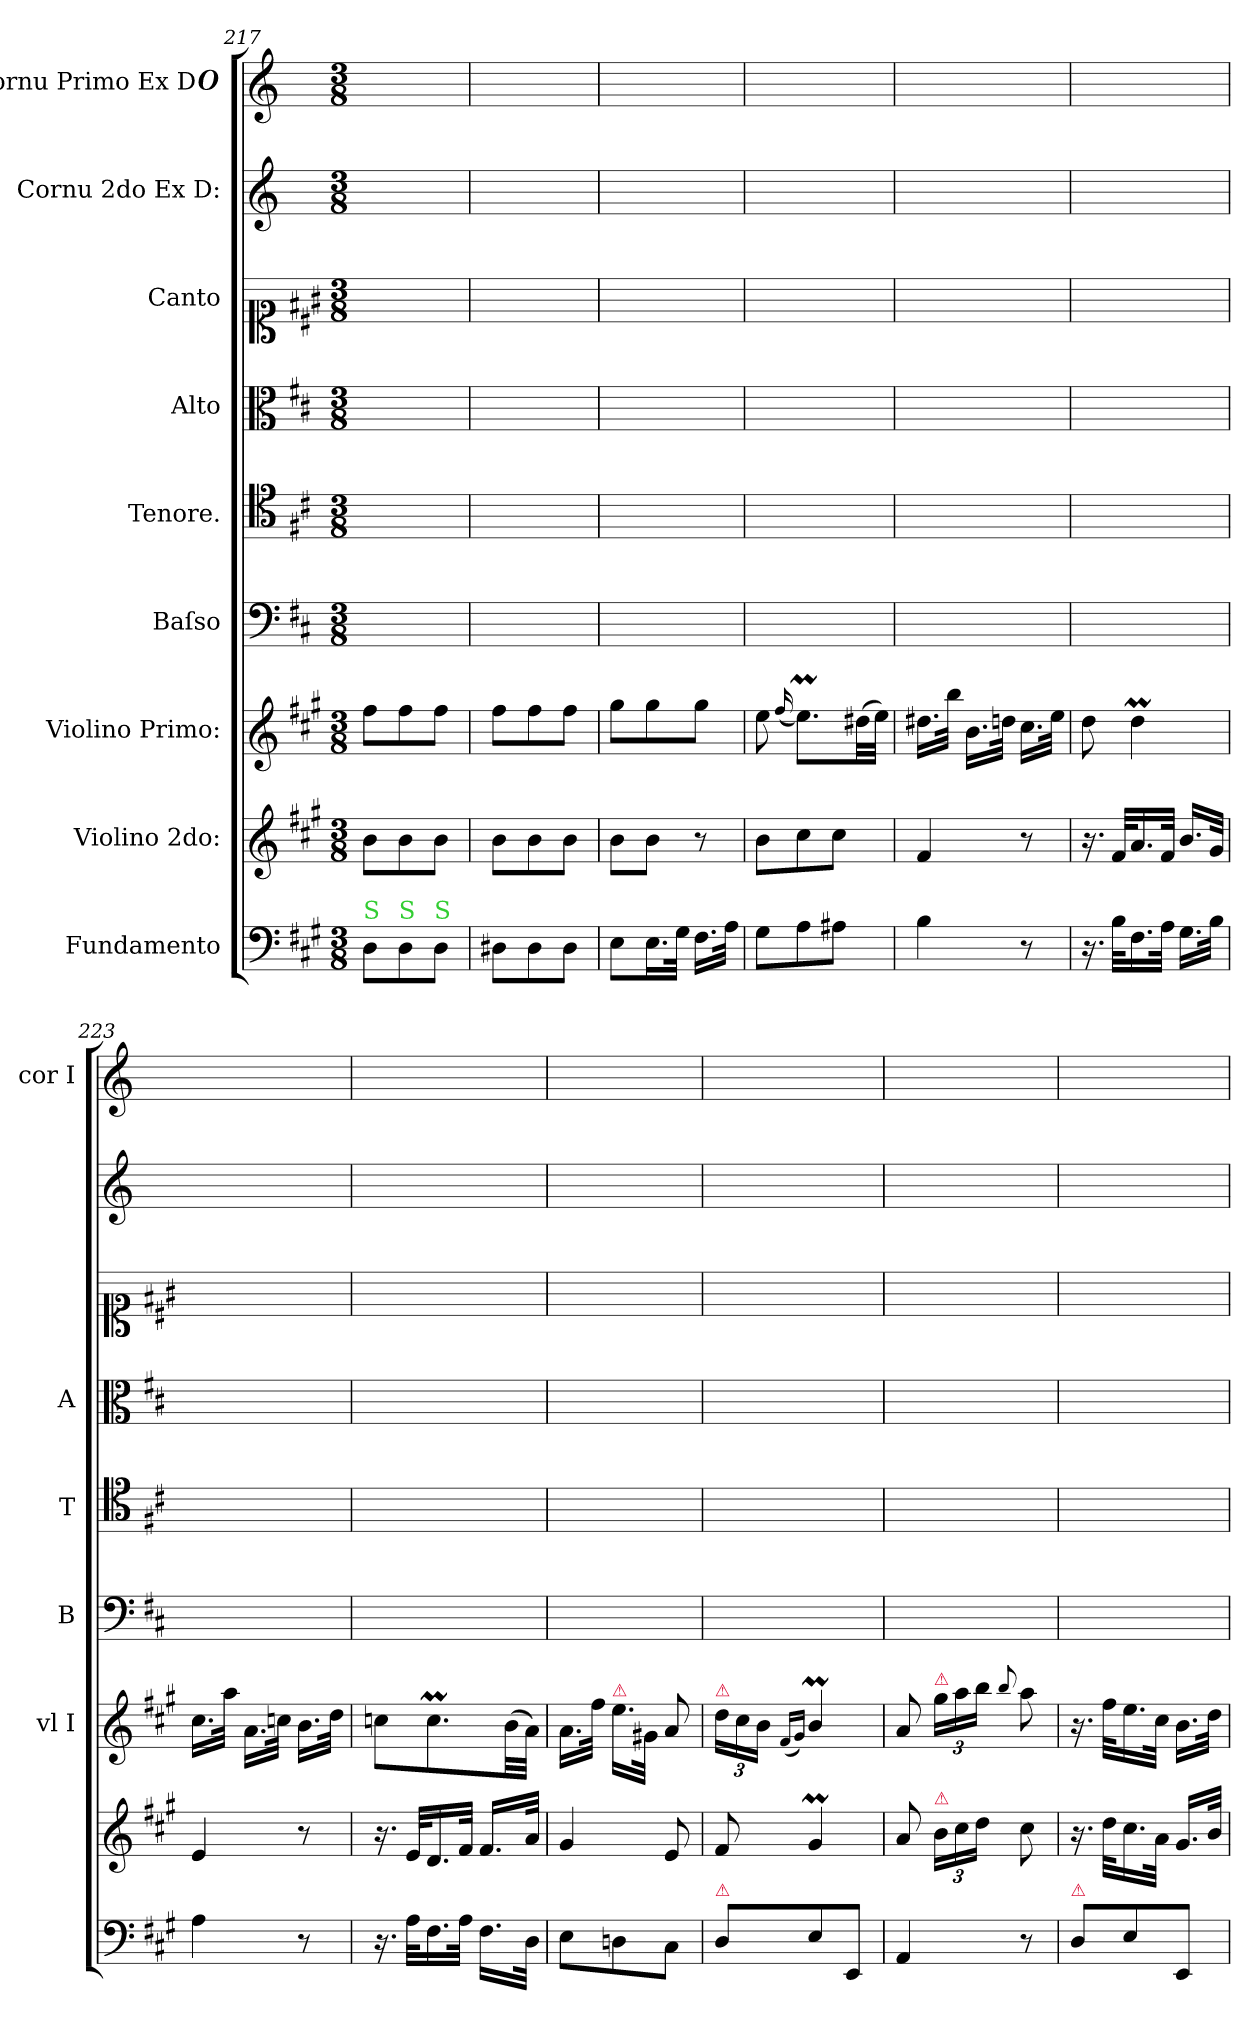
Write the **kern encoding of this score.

**kern	**kern	**kern	**kern	**kern	**kern	**kern	**kern	**kern
*part9	*part8	*part7	*part6	*part5	*part4	*part3	*part2	*part1
*staff9	*staff8	*staff7	*staff6	*staff5	*staff4	*staff3	*staff2	*staff1
*I"Fundamento	*I"Violino 2do:	*I"Violino Primo:	*I"Baſso	*I"Tenore.	*I"Alto	*I"Canto	*I"Cornu 2do Ex D:	*I"Cornu Primo Ex D#
*	*	*I'vl I	*I'B	*I'T	*I'A	*	*	*I'cor I
*clefF4	*clefG2	*clefG2	*clefF4	*clefC4	*clefC3	*clefC1	*clefG2	*clefG2
*	*	*	*	*	*	*	*ITrd6c10	*ITrd6c10
*k[f#c#g#]	*k[f#c#g#]	*k[f#c#g#]	*k[f#c#]	*k[f#c#]	*k[f#c#]	*k[f#c#g#]	*k[f#c#]	*k[f#c#]
*M3/8	*M3/8	*M3/8	*M3/8	*M3/8	*M3/8	*M3/8	*M3/8	*M3/8
=217	=217	=217	=217	=217	=217	=217	=217	=217
!LO:TX:a:color=limegreen:t=S	!	!	!	!	!	!	!	!
8D\L	8b\L	8ff#\L	4.ryy	4.ryy	4.ryy	4.ryy	4.ryy	4.ryy
!LO:TX:a:color=limegreen:t=S	!	!	!	!	!	!	!	!
8D\	8b\	8ff#\	.	.	.	.	.	.
!LO:TX:a:color=limegreen:t=S	!	!	!	!	!	!	!	!
8D\J	8b\J	8ff#\J	.	.	.	.	.	.
=218	=218	=218	=218	=218	=218	=218	=218	=218
8D#X\L	8b\L	8ff#\L	4.ryy	4.ryy	4.ryy	4.ryy	4.ryy	4.ryy
8D#\	8b\	8ff#\	.	.	.	.	.	.
8D#\J	8b\J	8ff#\J	.	.	.	.	.	.
=219	=219	=219	=219	=219	=219	=219	=219	=219
8E\L	8b\L	8gg#\L	4.ryy	4.ryy	4.ryy	4.ryy	4.ryy	4.ryy
16.E\L	8b\J	8gg#\	.	.	.	.	.	.
32G#\JJk	.	.	.	.	.	.	.	.
16.F#\LL	8r	8gg#\J	.	.	.	.	.	.
32A\JJk	.	.	.	.	.	.	.	.
=220	=220	=220	=220	=220	=220	=220	=220	=220
8G#\L	8b\L	8ee\	4.ryy	4.ryy	4.ryy	4.ryy	4.ryy	4.ryy
.	.	(16qqff#/	.	.	.	.	.	.
8A\	8cc#\	8.eeM\L)	.	.	.	.	.	.
8A#X\J	8cc#\J	.	.	.	.	.	.	.
.	.	(32dd#X\LL	.	.	.	.	.	.
.	.	32ee\JJJ)	.	.	.	.	.	.
=221	=221	=221	=221	=221	=221	=221	=221	=221
4B\	4f#/	16.dd#X\LL	4.ryy	4.ryy	4.ryy	4.ryy	4.ryy	4.ryy
.	.	32bb\JJk	.	.	.	.	.	.
.	.	16.b\LL	.	.	.	.	.	.
.	.	32ddn\JJk	.	.	.	.	.	.
8r	8r	16.cc#\LL	.	.	.	.	.	.
.	.	32ee\JJk	.	.	.	.	.	.
=222	=222	=222	=222	=222	=222	=222	=222	=222
16.r	16.r	8dd\	4.ryy	4.ryy	4.ryy	4.ryy	4.ryy	4.ryy
32B\KLL	32f#/KLL	.	.	.	.	.	.	.
16.F#\	16.a/	4ddM\	.	.	.	.	.	.
32A\JJk	32f#/JJk	.	.	.	.	.	.	.
16.G#\LL	16.b/LL	.	.	.	.	.	.	.
32B\JJk	32g#/JJk	.	.	.	.	.	.	.
=223	=223	=223	=223	=223	=223	=223	=223	=223
4A\	4e/	16.cc#\LL	4.ryy	4.ryy	4.ryy	4.ryy	4.ryy	4.ryy
.	.	32aa\JJk	.	.	.	.	.	.
.	.	16.a\LL	.	.	.	.	.	.
.	.	32ccn\JJk	.	.	.	.	.	.
8r	8r	16.b\LL	.	.	.	.	.	.
.	.	32dd\JJk	.	.	.	.	.	.
=224	=224	=224	=224	=224	=224	=224	=224	=224
16.r	16.r	8ccn\L	4.ryy	4.ryy	4.ryy	4.ryy	4.ryy	4.ryy
32A\KLL	32e/KLL	.	.	.	.	.	.	.
16.F#\	16.d/	8.ccM\	.	.	.	.	.	.
32A\JJk	32f#/JJk	.	.	.	.	.	.	.
16.F#\LL	16.f#/LL	.	.	.	.	.	.	.
.	.	(32b\LL	.	.	.	.	.	.
32D\JJk	32a/JJk	32a\JJJ)	.	.	.	.	.	.
=225	=225	=225	=225	=225	=225	=225	=225	=225
8E\L	4g#/	16.a\LL	4.ryy	4.ryy	4.ryy	4.ryy	4.ryy	4.ryy
.	.	32ff#\JJk	.	.	.	.	.	.
!	!	!LO:TX:a:color=crimson:t=⚠	!	!	!	!	!	!
8Dn\	.	16.ee\LL	.	.	.	.	.	.
.	.	32g#X\JJk	.	.	.	.	.	.
8C#\J	8e/	8a/	.	.	.	.	.	.
=226	=226	=226	=226	=226	=226	=226	=226	=226
!	!	!LO:TX:a:color=crimson:t=⚠	!	!	!	!	!	!
!LO:TX:a:color=crimson:t=⚠	!	!	!	!	!	!	!	!
8D/L	8f#/	24dd\LL	4.ryy	4.ryy	4.ryy	4.ryy	4.ryy	4.ryy
.	.	24cc#\	.	.	.	.	.	.
.	.	24b\JJ	.	.	.	.	.	.
.	.	(16qqf#/LL	.	.	.	.	.	.
.	.	16qqg#/JJ)	.	.	.	.	.	.
8E/	4g#m/	4bM/	.	.	.	.	.	.
8EE/J	.	.	.	.	.	.	.	.
=227	=227	=227	=227	=227	=227	=227	=227	=227
4AA/	8a/	8a/	4.ryy	4.ryy	4.ryy	4.ryy	4.ryy	4.ryy
!	!	!LO:TX:a:color=crimson:t=⚠	!	!	!	!	!	!
!	!LO:TX:a:color=crimson:t=⚠	!	!	!	!	!	!	!
.	24b\LL	24gg#\LL	.	.	.	.	.	.
.	24cc#\	24aa\	.	.	.	.	.	.
.	24dd\JJ	24bb\JJ	.	.	.	.	.	.
.	.	8qqbb/	.	.	.	.	.	.
8r	8cc#\	8aa\	.	.	.	.	.	.
=228	=228	=228	=228	=228	=228	=228	=228	=228
!LO:TX:a:color=crimson:t=⚠	!	!	!	!	!	!	!	!
8D/L	16.r	16.r	4.ryy	4.ryy	4.ryy	4.ryy	4.ryy	4.ryy
.	32dd\KLL	32ff#\KLL	.	.	.	.	.	.
8E/	16.cc#\	16.ee\	.	.	.	.	.	.
.	32a\JJk	32cc#\JJk	.	.	.	.	.	.
8EE/J	16.g#/LL	16.b\LL	.	.	.	.	.	.
.	32b/JJk	32dd\JJk	.	.	.	.	.	.
=	=	=	=	=	=	=	=	=
*-	*-	*-	*-	*-	*-	*-	*-	*-
